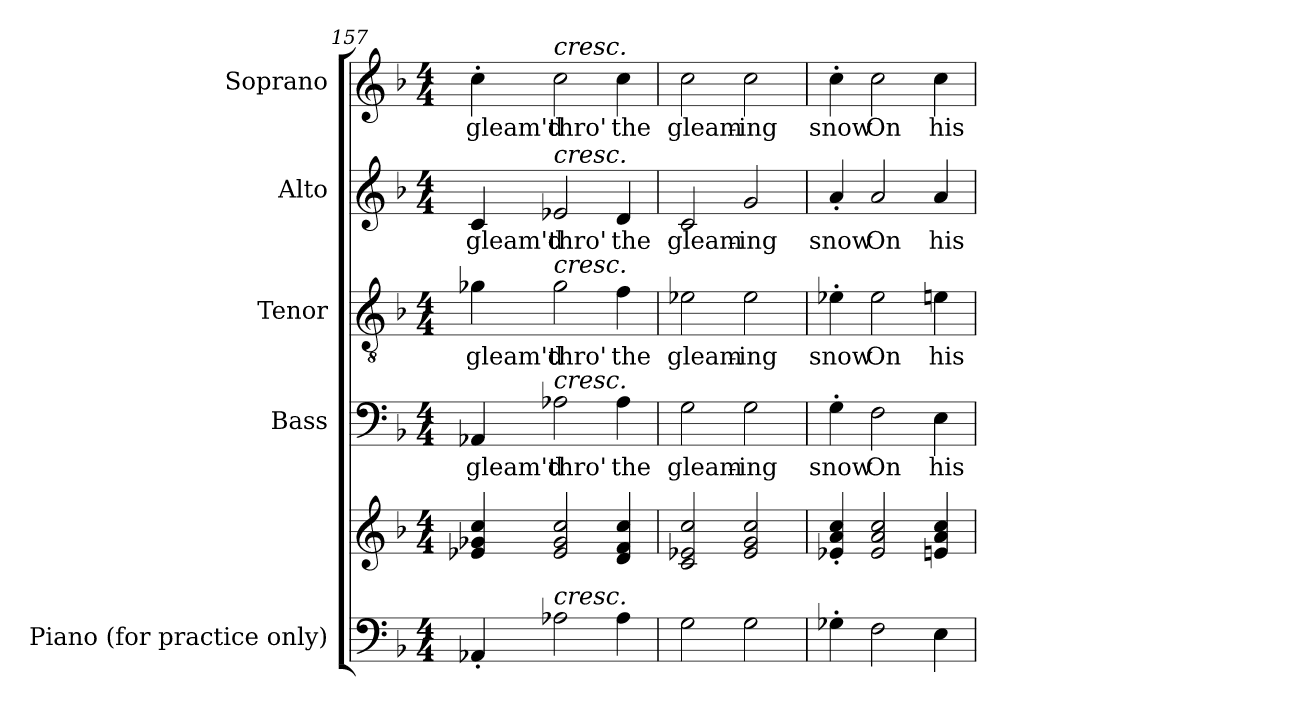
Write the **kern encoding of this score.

**kern	**kern	**kern	**text	**kern	**text	**kern	**text	**kern	**text
*part5	*part5	*part4	*part4	*part3	*part3	*part2	*part2	*part1	*part1
*staff6	*staff5	*staff4	*staff4	*staff3	*staff3	*staff2	*staff2	*staff1	*staff1
*I"Piano (for  practice only)	*	*I"Bass	*	*I"Tenor	*	*I"Alto	*	*I"Soprano	*
*I'Pno.	*	*I'B.	*	*I'T.	*	*I'A.	*	*I'S.	*
*clefF4	*clefG2	*clefF4	*	*clefGv2	*	*clefG2	*	*clefG2	*
*	*	*	*	*ITrd7c12	*	*	*	*	*
*k[b-]	*k[b-]	*k[b-]	*	*k[b-]	*	*k[b-]	*	*k[b-]	*
*F:	*F:	*F:	*	*F:	*	*F:	*	*F:	*
*M4/4	*M4/4	*M4/4	*	*M4/4	*	*M4/4	*	*M4/4	*
=157	=157	=157	=157	=157	=157	=157	=157	=157	=157
!	!	!	!LO:LY:b:color=#000000	!	!	!	!	!	!
!	!	!	!	!	!LO:LY:b:color=#000000	!	!	!	!
!	!	!	!	!	!	!	!LO:LY:b:color=#000000	!	!
!	!	!	!	!	!	!	!	!	!LO:LY:b:color=#000000
4AA-X'i/	4e-Xi/ 4g-Xi 4cci	4AA-Xi/	gleam'd	4G-Xi\	gleam'd	4ci/	gleam'd	4cc'i\	gleam'd
!	!	!	!LO:LY:b:color=#000000	!	!	!	!	!	!
!	!	!	!	!	!LO:LY:b:color=#000000	!	!	!	!
!	!	!	!	!	!	!	!LO:LY:b:color=#000000	!	!
!	!	!	!	!	!	!	!	!LO:TX:a:i:t=cresc.	!
!	!	!	!	!	!	!LO:TX:a:i:t=cresc.	!	!	!
!	!	!	!	!LO:TX:a:i:t=cresc.	!	!	!	!	!
!	!	!LO:TX:a:i:t=cresc.	!	!	!	!	!	!	!
!LO:TX:a:i:t=cresc.	!	!	!	!	!	!	!	!	!
!	!	!	!	!	!	!	!	!	!LO:LY:b:color=#000000
2A-Xi\	2e-i/ 2g-i 2cci	2A-Xi\	thro'	2G-i\	thro'	2e-Xi/	thro'	2cci\	thro'
!	!	!	!LO:LY:b:color=#000000	!	!	!	!	!	!
!	!	!	!	!	!LO:LY:b:color=#000000	!	!	!	!
!	!	!	!	!	!	!	!LO:LY:b:color=#000000	!	!
!	!	!	!	!	!	!	!	!	!LO:LY:b:color=#000000
4A-i\	4di/ 4fi 4cci	4A-i\	the	4Fi\	the	4di/	the	4cci\	the
=158	=158	=158	=158	=158	=158	=158	=158	=158	=158
!	!	!	!LO:LY:b:color=#000000	!	!	!	!	!	!
!	!	!	!	!	!LO:LY:b:color=#000000	!	!	!	!
!	!	!	!	!	!	!	!LO:LY:b:color=#000000	!	!
!	!	!	!	!	!	!	!	!	!LO:LY:b:color=#000000
2Gi\	2ci/ 2e-Xi 2cci	2Gi\	gleam-	2E-Xi\	gleam-	2ci/	gleam-	2cci\	gleam-
!	!	!	!LO:LY:b:color=#000000	!	!	!	!	!	!
!	!	!	!	!	!LO:LY:b:color=#000000	!	!	!	!
!	!	!	!	!	!	!	!LO:LY:b:color=#000000	!	!
!	!	!	!	!	!	!	!	!	!LO:LY:b:color=#000000
2Gi\	2e-i/ 2gi 2cci	2Gi\	-ing	2E-i\	-ing	2gi/	-ing	2cci\	-ing
=159	=159	=159	=159	=159	=159	=159	=159	=159	=159
!	!	!	!LO:LY:b:color=#000000	!	!	!	!	!	!
!	!	!	!	!	!LO:LY:b:color=#000000	!	!	!	!
!	!	!	!	!	!	!	!LO:LY:b:color=#000000	!	!
!	!	!	!	!	!	!	!	!	!LO:LY:b:color=#000000
4G-X'i\	4e-Xi/' 4ai' 4cci'	4G'i\	snow	4E-X'i\	snow	4a'i/	snow	4cc'i\	snow
!	!	!	!LO:LY:b:color=#000000	!	!	!	!	!	!
!	!	!	!	!	!LO:LY:b:color=#000000	!	!	!	!
!	!	!	!	!	!	!	!LO:LY:b:color=#000000	!	!
!	!	!	!	!	!	!	!	!	!LO:LY:b:color=#000000
2Fi\	2e-i/ 2ai 2cci	2Fi\	On	2E-i\	On	2ai/	On	2cci\	On
!	!	!	!LO:LY:b:color=#000000	!	!	!	!	!	!
!	!	!	!	!	!LO:LY:b:color=#000000	!	!	!	!
!	!	!	!	!	!	!	!LO:LY:b:color=#000000	!	!
!	!	!	!	!	!	!	!	!	!LO:LY:b:color=#000000
4Ei\	4eni/ 4ai 4cci	4Ei\	his	4Eni\	his	4ai/	his	4cci\	his
=	=	=	=	=	=	=	=	=	=
*-	*-	*-	*-	*-	*-	*-	*-	*-	*-
